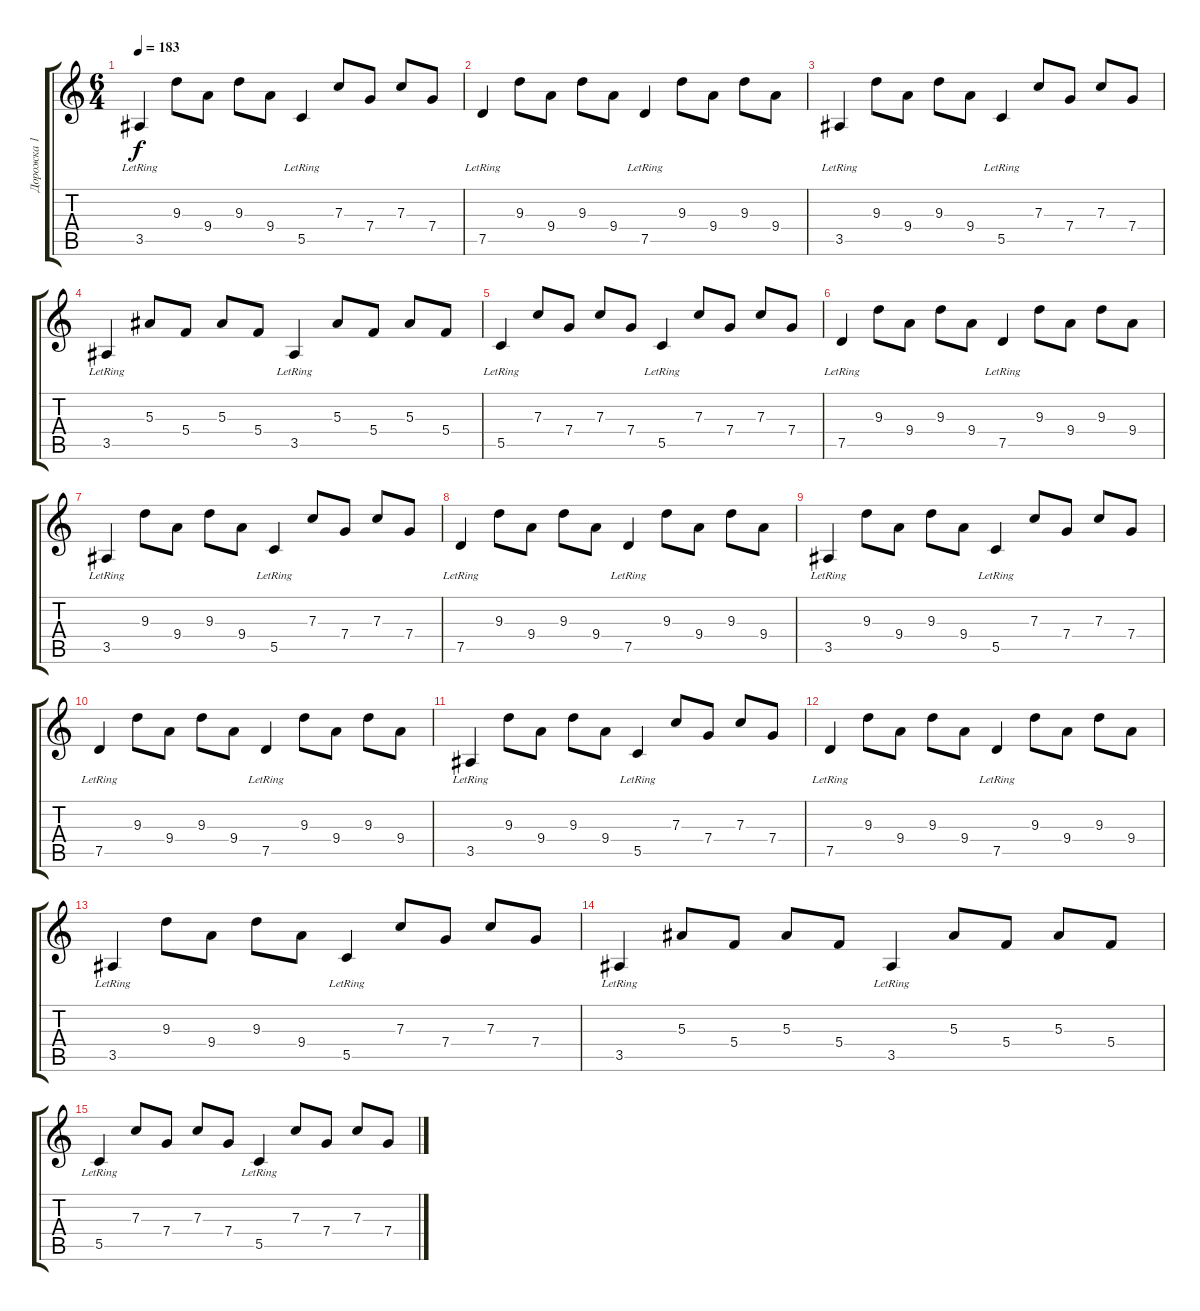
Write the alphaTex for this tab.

\track ("Дорожка 1" "Дорожка 1") {instrument acousticguitarnylon}
\staff {score tabs}
\tuning (D4 A3 F3 C3 G2 D2) {hide}
\ts (6 4)
\tempo 183
\clef g2
\ks c
3.5{lr}.4{dy f} 9.3.8 9.4.8 9.3.8 9.4.8 5.5{lr}.4 7.3.8 7.4.8 7.3.8 7.4.8 |
7.5{lr}.4 9.3.8 9.4.8 9.3.8 9.4.8 7.5{lr}.4 9.3.8 9.4.8 9.3.8 9.4.8 |
3.5{lr}.4 9.3.8 9.4.8 9.3.8 9.4.8 5.5{lr}.4 7.3.8 7.4.8 7.3.8 7.4.8 |
3.5{lr}.4 5.3.8 5.4.8 5.3.8 5.4.8 3.5{lr}.4 5.3.8 5.4.8 5.3.8 5.4.8 |
5.5{lr}.4 7.3.8 7.4.8 7.3.8 7.4.8 5.5{lr}.4 7.3.8 7.4.8 7.3.8 7.4.8 |
7.5{lr}.4 9.3.8 9.4.8 9.3.8 9.4.8 7.5{lr}.4 9.3.8 9.4.8 9.3.8 9.4.8 |
3.5{lr}.4 9.3.8 9.4.8 9.3.8 9.4.8 5.5{lr}.4 7.3.8 7.4.8 7.3.8 7.4.8 |
7.5{lr}.4 9.3.8 9.4.8 9.3.8 9.4.8 7.5{lr}.4 9.3.8 9.4.8 9.3.8 9.4.8 |
3.5{lr}.4 9.3.8 9.4.8 9.3.8 9.4.8 5.5{lr}.4 7.3.8 7.4.8 7.3.8 7.4.8 |
7.5{lr}.4 9.3.8 9.4.8 9.3.8 9.4.8 7.5{lr}.4 9.3.8 9.4.8 9.3.8 9.4.8 |
3.5{lr}.4 9.3.8 9.4.8 9.3.8 9.4.8 5.5{lr}.4 7.3.8 7.4.8 7.3.8 7.4.8 |
7.5{lr}.4 9.3.8 9.4.8 9.3.8 9.4.8 7.5{lr}.4 9.3.8 9.4.8 9.3.8 9.4.8 |
3.5{lr}.4 9.3.8 9.4.8 9.3.8 9.4.8 5.5{lr}.4 7.3.8 7.4.8 7.3.8 7.4.8 |
3.5{lr}.4 5.3.8 5.4.8 5.3.8 5.4.8 3.5{lr}.4 5.3.8 5.4.8 5.3.8 5.4.8 |
5.5{lr}.4 7.3.8 7.4.8 7.3.8 7.4.8 5.5{lr}.4 7.3.8 7.4.8 7.3.8 7.4.8
